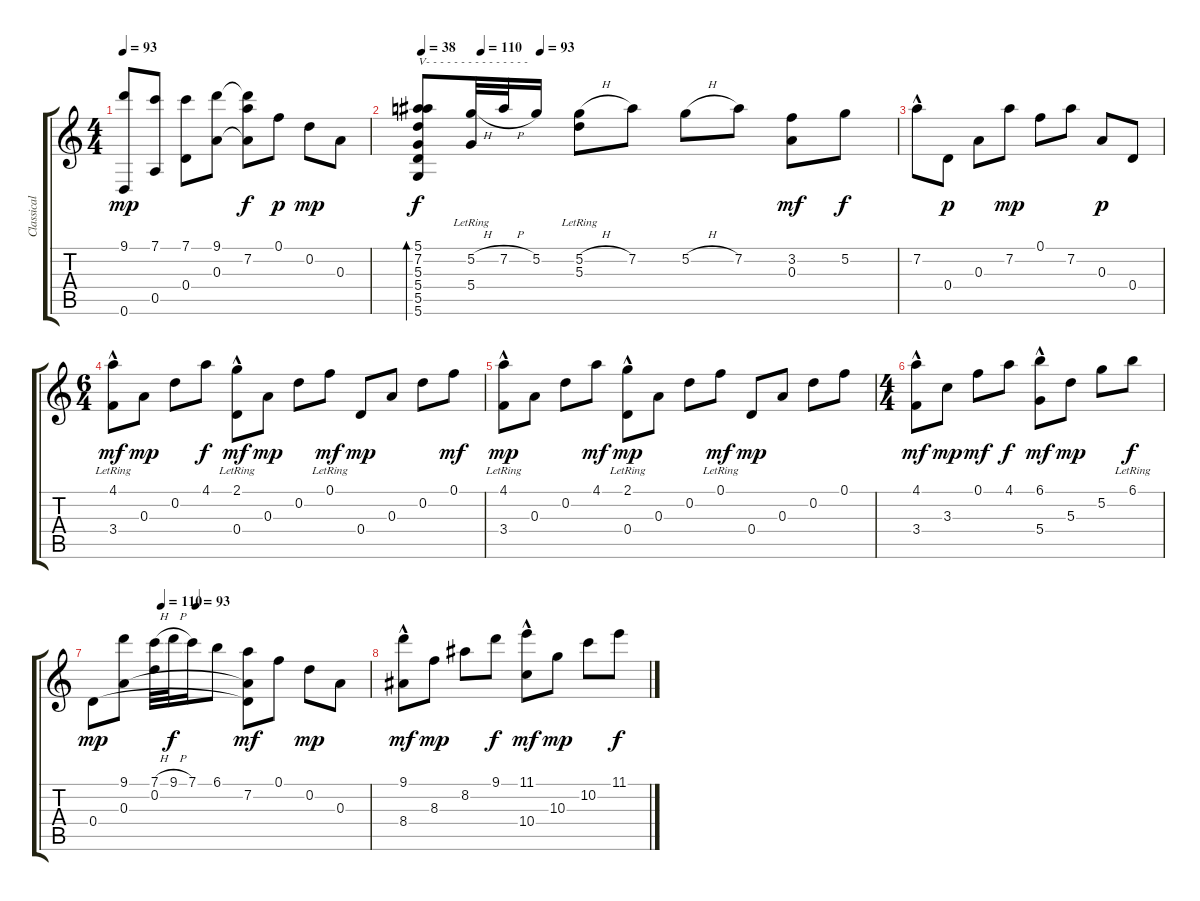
\track ("Classical guitar" "Classical ") {instrument acousticguitarnylon}
\staff {score tabs}
\tuning (F4 D4 A3 D3 A2 D2) {hide}
\ts (4 4)
\tempo 93
\clef g2
\ks c
(9.1 0.6).8{dy mp} (7.1 0.5).8 (7.1 0.4).8 (9.1 0.3).8 (9.1{t} 7.2 0.3{t}).8{dy f} 0.1.8{dy p} 0.2.8{dy mp} 0.3.8 |
\tempo 38
\tempo (110 0.125)
\tempo (93 0.25)
(5.1 7.2 5.3 5.4 5.5 5.6).8{bd 240 txt "V- - - - - - - - - - - - - - -" dy f} (5.2{h} 5.4{lr}).32 7.2{h}.32 5.2.16 (5.2{h} 5.3{lr}).8 7.2.8 5.2{h}.8 7.2.8 (3.2 0.3).8{dy mf} 5.2.8{dy f} |
7.2{hac}.8 0.4.8{dy p} 0.3.8 7.2.8{dy mp} 0.1.8 7.2.8 0.3.8{dy p} 0.4.8 |
\ts (6 4)
(4.1{hac} 3.4{lr}).8{dy mf} 0.3.8{dy mp} 0.2.8 4.1.8{dy f} (2.1{hac} 0.4{lr}).8{dy mf} 0.3.8{dy mp} 0.2.8 0.1{lr}.8{dy mf} 0.4.8{dy mp} 0.3.8 0.2.8 0.1.8{dy mf} |
(4.1{hac} 3.4{lr}).8{dy mp} 0.3.8 0.2.8 4.1.8{dy mf} (2.1{hac} 0.4{lr}).8{dy mp} 0.3.8 0.2.8 0.1{lr}.8{dy mf} 0.4.8{dy mp} 0.3.8 0.2.8 0.1.8 |
\ts (4 4)
(4.1{hac} 3.4).8{dy mf} 3.3.8{dy mp} 0.1.8{dy mf} 4.1.8{dy f} (6.1{hac} 5.4).8{dy mf} 5.3.8{dy mp} 5.2.8 6.1{lr}.8{dy f} |
\tempo (110 0.25)
\tempo (93 0.375)
0.4.8{dy mp} (9.1 0.3).8 (7.1{h} 0.2).32 9.1{h}.32{dy f} 7.1.16 6.1.8 (7.2 0.3{t} 0.4{t}).8{dy mf} 0.1.8 0.2.8{dy mp} 0.3.8 |
(9.1{hac} 8.4).8{dy mf} 8.3.8{dy mp} 8.2.8 9.1.8{dy f} (11.1{hac} 10.4).8{dy mf} 10.3.8{dy mp} 10.2.8 11.1.8{dy f}
